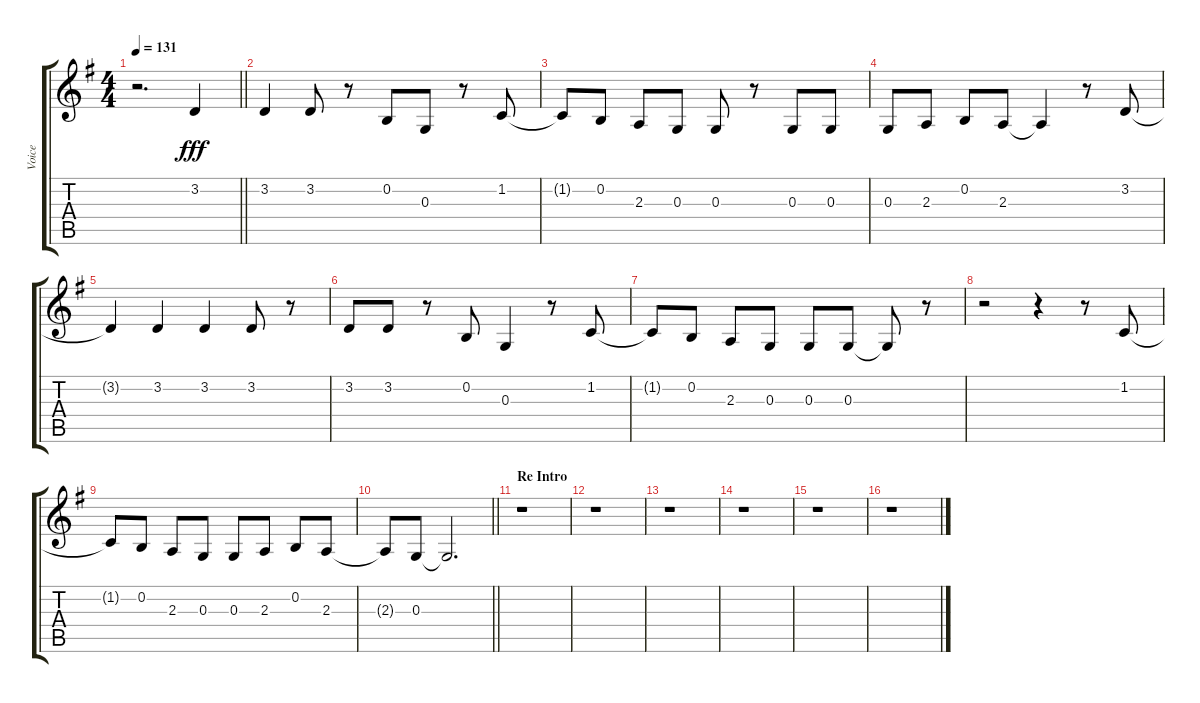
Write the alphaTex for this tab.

\track ("Voice" "Voice") {instrument lead6voice}
\staff {score tabs}
\tuning (E4 B3 G3 D3 A2 E2) {hide}
\ts (4 4)
\tempo 131
\clef g2
\barLineRight lightlight
\ks g
r.2{d dy fff} 3.2.4 |
3.2.4 3.2.8 r.8 0.2.8 0.3.8 r.8 1.2.8 |
1.2{t}.8 0.2.8 2.3.8 0.3.8 0.3.8 r.8 0.3.8 0.3.8 |
0.3.8 2.3.8 0.2.8 2.3.8 2.3{t}.4 r.8 3.2.8 |
3.2{t}.4 3.2.4 3.2.4 3.2.8 r.8 |
3.2.8 3.2.8 r.8 0.2.8 0.3.4 r.8 1.2.8 |
1.2{t}.8 0.2.8 2.3.8 0.3.8 0.3.8 0.3.8 0.3{t}.8 r.8 |
r.2 r.4 r.8 1.2.8 |
1.2{t}.8 0.2.8 2.3.8 0.3.8 0.3.8 2.3.8 0.2.8 2.3.8 |
\barLineRight lightlight
2.3{t}.8 0.3.8 0.3{t}.2{d} |
\section ("" "Re Intro")
r.1 |
r.1 |
r.1 |
r.1 |
r.1 |
r.1
